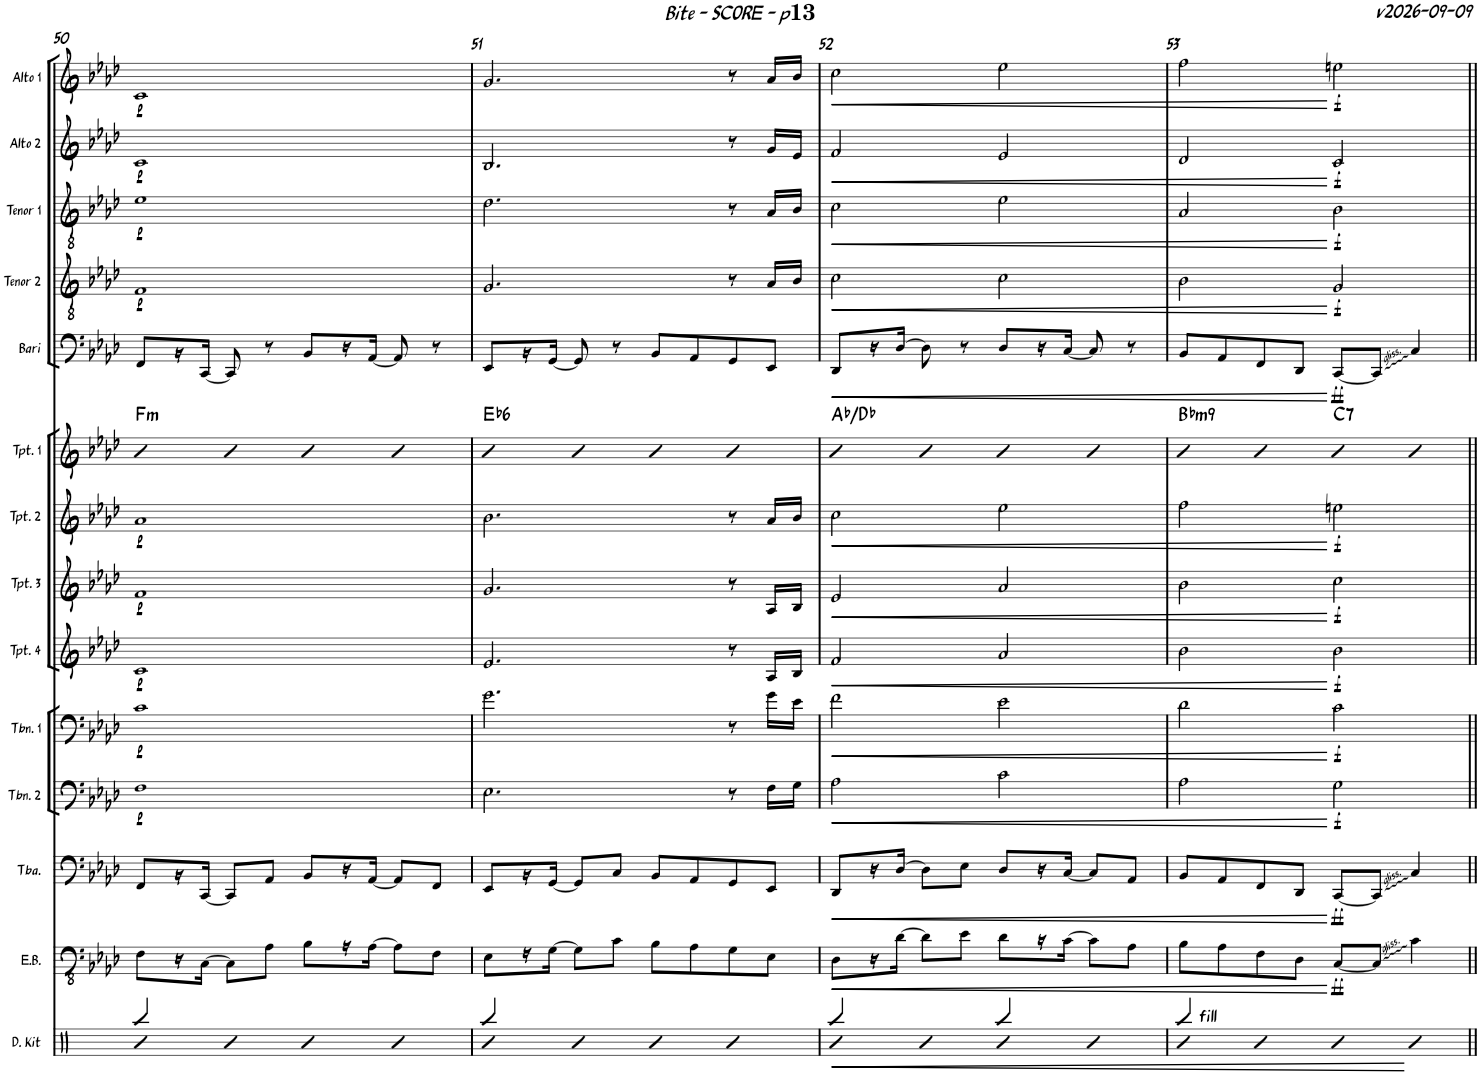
**kern	**dynam	**kern	**dynam	**kern	**dynam	**kern	**dynam	**kern	**dynam	**kern	**dynam	**kern	**dynam	**kern	**dynam	**kern	**harte	**kern	**dynam	**kern	**dynam	**kern	**dynam	**kern	**dynam	**kern	**dynam
*part14	*part14	*part13	*part13	*part12	*part12	*part11	*part11	*part10	*part10	*part9	*part9	*part8	*part8	*part7	*part7	*part6	*part6	*part5	*part5	*part4	*part4	*part3	*part3	*part2	*part2	*part1	*part1
*staff14	*staff14	*staff13	*staff13	*staff12	*staff12	*staff11	*staff11	*staff10	*staff10	*staff9	*staff9	*staff8	*staff8	*staff7	*staff7	*staff6	*	*staff5	*staff5	*staff4	*staff4	*staff3	*staff3	*staff2	*staff2	*staff1	*staff1
*I"Drum Kit	*	*I"Electric Bass	*	*I"Tuba	*	*I"Trombone 2	*	*I"Trombone 1	*	*I"Trumpet 4	*	*I"Trumpet 3	*	*I"Trumpet 2	*	*I"Trumpet 1	*	*I"Bari Sax	*	*I"Tenor Sax 2	*	*I"Tenor Sax 1	*	*I"Alto Sax 2	*	*I"Alto Sax 1	*
*I'D. Kit	*	*I'E.B.	*	*I'Tba.	*	*I'Tbn. 2	*	*I'Tbn. 1	*	*I'Tpt. 4	*	*I'Tpt. 3	*	*I'Tpt. 2	*	*I'Tpt. 1	*	*I'Bari	*	*I'Tenor 2	*	*I'Tenor 1	*	*I'Alto 2	*	*I'Alto 1	*
!!LO:PB:g=z
*clefX	*	*clefFv4	*	*clefF4	*	*clefF4	*	*clefF4	*	*clefG2	*	*clefG2	*	*clefG2	*	*clefG2	*	*clefF4	*	*clefGv2	*	*clefGv2	*	*clefG2	*	*clefG2	*
*	*	*	*	*	*	*	*	*	*	*Trd1c2	*	*Trd1c2	*	*Trd1c2	*	*Trd1c2	*	*Trd12c21	*	*Trd8c14	*	*Trd8c14	*	*Trd5c9	*	*Trd5c9	*
*k[]	*	*k[b-e-a-d-]	*	*k[b-e-a-d-]	*	*k[b-e-a-d-]	*	*k[b-e-a-d-]	*	*k[b-e-a-d-]	*	*k[b-e-a-d-]	*	*k[b-e-a-d-]	*	*k[b-e-a-d-]	*	*k[b-e-a-d-]	*	*k[b-e-a-d-]	*	*k[b-e-a-d-]	*	*k[b-e-a-d-]	*	*k[b-e-a-d-]	*
*M4/4	*	*M4/4	*	*M4/4	*	*M4/4	*	*M4/4	*	*M4/4	*	*M4/4	*	*M4/4	*	*M4/4	*	*M4/4	*	*M4/4	*	*M4/4	*	*M4/4	*	*M4/4	*
=50	=50	=50	=50	=50	=50	=50	=50	=50	=50	=50	=50	=50	=50	=50	=50	=50	=50	=50	=50	=50	=50	=50	=50	=50	=50	=50	=50
*^	*	*	*	*	*	*	*	*	*	*	*	*	*	*	*	*	*	*	*	*	*	*	*	*	*	*	*
!	!	!	!	!	!	!	!	!LO:DY:b	!	!LO:DY:b	!	!LO:DY:b	!	!LO:DY:b	!	!LO:DY:b	!	!LO:H:kt=m	!	!	!	!LO:DY:b	!	!LO:DY:b	!	!LO:DY:b	!	!LO:DY:b
4R	4Rbb/	.	8FF\L	.	8FF/L	.	1F	p	1c	p	1c	p	1f	p	1a-	p	4b-	F:min	8FF/L	.	1F	p	1e-	p	1c	p	1c	p
.	.	.	16r	.	16r	.	.	.	.	.	.	.	.	.	.	.	.	.	16r	.	.	.	.	.	.	.	.	.
.	.	.	[16CC\JJ	.	[16CC/JJ	.	.	.	.	.	.	.	.	.	.	.	.	.	[16CC/JJ	.	.	.	.	.	.	.	.	.
4R	2.ryy	.	8CC\L]	.	8CC/L]	.	.	.	.	.	.	.	.	.	.	.	4b-	.	8CC/]	.	.	.	.	.	.	.	.	.
.	.	.	8AA-\J	.	8AA-/J	.	.	.	.	.	.	.	.	.	.	.	.	.	8r	.	.	.	.	.	.	.	.	.
4R	.	.	8BB-\L	.	8BB-/L	.	.	.	.	.	.	.	.	.	.	.	4b-	.	8BB-/L	.	.	.	.	.	.	.	.	.
.	.	.	16r	.	16r	.	.	.	.	.	.	.	.	.	.	.	.	.	16r	.	.	.	.	.	.	.	.	.
.	.	.	[16AA-\JJ	.	[16AA-/JJ	.	.	.	.	.	.	.	.	.	.	.	.	.	[16AA-/JJ	.	.	.	.	.	.	.	.	.
4R	.	.	8AA-\L]	.	8AA-/L]	.	.	.	.	.	.	.	.	.	.	.	4b-	.	8AA-/]	.	.	.	.	.	.	.	.	.
.	.	.	8FF\J	.	8FF/J	.	.	.	.	.	.	.	.	.	.	.	.	.	8r	.	.	.	.	.	.	.	.	.
=51	=51	=51	=51	=51	=51	=51	=51	=51	=51	=51	=51	=51	=51	=51	=51	=51	=51	=51	=51	=51	=51	=51	=51	=51	=51	=51	=51	=51
!	!	!	!	!	!	!	!	!	!	!	!	!	!	!	!	!	!	!LO:H:kt=6	!	!	!	!	!	!	!	!	!	!
4R	4Rbb/	.	8EE-\L	.	8EE-/L	.	2.E-\	.	2.g\	.	2.e-/	.	2.g/	.	2.b-\	.	4b-	Eb:maj6	8EE-/L	.	2.G/	.	2.d-\	.	2.B-/	.	2.g/	.
.	.	.	16r	.	16r	.	.	.	.	.	.	.	.	.	.	.	.	.	16r	.	.	.	.	.	.	.	.	.
.	.	.	[16GG\JJ	.	[16GG/JJ	.	.	.	.	.	.	.	.	.	.	.	.	.	[16GG/JJ	.	.	.	.	.	.	.	.	.
4R	2.ryy	.	8GG\L]	.	8GG/L]	.	.	.	.	.	.	.	.	.	.	.	4b-	.	8GG/]	.	.	.	.	.	.	.	.	.
.	.	.	8C\J	.	8C/J	.	.	.	.	.	.	.	.	.	.	.	.	.	8r	.	.	.	.	.	.	.	.	.
4R	.	.	8BB-\L	.	8BB-/L	.	.	.	.	.	.	.	.	.	.	.	4b-	.	8BB-/L	.	.	.	.	.	.	.	.	.
.	.	.	8AA-\	.	8AA-/	.	.	.	.	.	.	.	.	.	.	.	.	.	8AA-/	.	.	.	.	.	.	.	.	.
4R	.	.	8GG\	.	8GG/	.	8r	.	8r	.	8r	.	8r	.	8r	.	4b-	.	8GG/	.	8r	.	8r	.	8r	.	8r	.
.	.	.	8EE-\J	.	8EE-/J	.	16F\LL	.	16g\LL	.	16A-/LL	.	16A-/LL	.	16a-/LL	.	.	.	8EE-/J	.	16A-/LL	.	16A-/LL	.	16g/LL	.	16a-/LL	.
.	.	.	.	.	.	.	16G\JJ	.	16e-\JJ	.	16B-/JJ	.	16B-/JJ	.	16b-/JJ	.	.	.	.	.	16B-/JJ	.	16B-/JJ	.	16e-/JJ	.	16b-/JJ	.
=52	=52	=52	=52	=52	=52	=52	=52	=52	=52	=52	=52	=52	=52	=52	=52	=52	=52	=52	=52	=52	=52	=52	=52	=52	=52	=52	=52	=52
!	!	!LO:HP:b	!	!LO:HP:b	!	!LO:HP:b	!	!LO:HP:b	!	!LO:HP:b	!	!LO:HP:b	!	!LO:HP:b	!	!LO:HP:b	!	!	!	!LO:HP:b	!	!LO:HP:b	!	!LO:HP:b	!	!LO:HP:b	!	!LO:HP:b
4R	4Rbb/	<	8DD-\L	<	8DD-/L	<	2A-\	<	2f\	<	2f/	<	2e-/	<	2cc\	<	4b-	Ab:maj/4	8DD-/L	<	2c\	<	2c\	<	2f/	<	2cc\	<
.	.	.	16r	.	16r	.	.	.	.	.	.	.	.	.	.	.	.	.	16r	.	.	.	.	.	.	.	.	.
.	.	.	[16D-\JJ	.	[16D-/JJ	.	.	.	.	.	.	.	.	.	.	.	.	.	[16D-/JJ	.	.	.	.	.	.	.	.	.
4R	4ryy	.	8D-\L]	.	8D-\L]	.	.	.	.	.	.	.	.	.	.	.	4b-	.	8D-\]	.	.	.	.	.	.	.	.	.
.	.	.	8E-\J	.	8E-\J	.	.	.	.	.	.	.	.	.	.	.	.	.	8r	.	.	.	.	.	.	.	.	.
4R	4Rbb/	.	8D-\L	.	8D-/L	.	2c\	.	2e-\	.	2a-/	.	2a-/	.	2ee-\	.	4b-	.	8D-/L	.	2c\	.	2e-\	.	2e-/	.	2ee-\	.
.	.	.	16r	.	16r	.	.	.	.	.	.	.	.	.	.	.	.	.	16r	.	.	.	.	.	.	.	.	.
.	.	.	[16C\JJ	.	[16C/JJ	.	.	.	.	.	.	.	.	.	.	.	.	.	[16C/JJ	.	.	.	.	.	.	.	.	.
4R	4ryy	.	8C\L]	.	8C/L]	.	.	.	.	.	.	.	.	.	.	.	4b-	.	8C/]	.	.	.	.	.	.	.	.	.
.	.	.	8AA-\J	.	8AA-/J	.	.	.	.	.	.	.	.	.	.	.	.	.	8r	.	.	.	.	.	.	.	.	.
=53	=53	=53	=53	=53	=53	=53	=53	=53	=53	=53	=53	=53	=53	=53	=53	=53	=53	=53	=53	=53	=53	=53	=53	=53	=53	=53	=53	=53
!LO:TX:a:t=fill	!	!	!	!	!	!	!	!	!	!	!	!	!	!	!	!	!	!LO:H:kt=m9	!	!	!	!	!	!	!	!	!	!
4R	4Rbb/	.	8BB-\L	.	8BB-/L	.	2A-\	.	2d-\	.	2b-\	.	2b-\	.	2ff\	.	4b-	Bb:min9	8BB-/L	.	2B-\	.	2A-/	.	2d-/	.	2ff\	.
.	.	.	8AA-\	.	8AA-/	.	.	.	.	.	.	.	.	.	.	.	.	.	8AA-/	.	.	.	.	.	.	.	.	.
4R	2.ryy	.	8FF\	.	8FF/	.	.	.	.	.	.	.	.	.	.	.	4b-	.	8FF/	.	.	.	.	.	.	.	.	.
.	.	.	8DD-\J	.	8DD-/J	.	.	.	.	.	.	.	.	.	.	.	.	.	8DD-/J	.	.	.	.	.	.	.	.	.
!	!	!	!	!LO:DY:n=1:b	!	!LO:DY:n=1:b	!	!LO:DY:n=1:b	!	!LO:DY:n=1:b	!	!LO:DY:n=1:b	!	!LO:DY:n=1:b	!	!LO:DY:n=1:b	!	!LO:H:kt=7	!	!LO:DY:n=1:b	!	!LO:DY:n=1:b	!	!LO:DY:n=1:b	!	!LO:DY:n=1:b	!	!LO:DY:n=1:b
4R	.	.	[8CC/L	[ ff	[8CC/L	[ ff	2G\	[ f	2c\	[ f	2b-\	[ f	2cc\	[ f	2een\	[ f	4b-	C:7	[8CC/L	[ ff	2G/	[ f	2B-\	[ f	2c/	[ f	2een\	[ f
.	.	.	8CC/J]	.	8CC/J]	.	.	.	.	.	.	.	.	.	.	.	.	.	8CC/J]	.	.	.	.	.	.	.	.	.
4R	.	[	4C\	.	4C/	.	.	.	.	.	.	.	.	.	.	.	4b-	.	4C/	.	.	.	.	.	.	.	.	.
*v	*v	*	*	*	*	*	*	*	*	*	*	*	*	*	*	*	*	*	*	*	*	*	*	*	*	*	*	*
=||	=||	=||	=||	=||	=||	=||	=||	=||	=||	=||	=||	=||	=||	=||	=||	=||	=||	=||	=||	=||	=||	=||	=||	=||	=||	=||	=||
*-	*-	*-	*-	*-	*-	*-	*-	*-	*-	*-	*-	*-	*-	*-	*-	*-	*-	*-	*-	*-	*-	*-	*-	*-	*-	*-	*-
